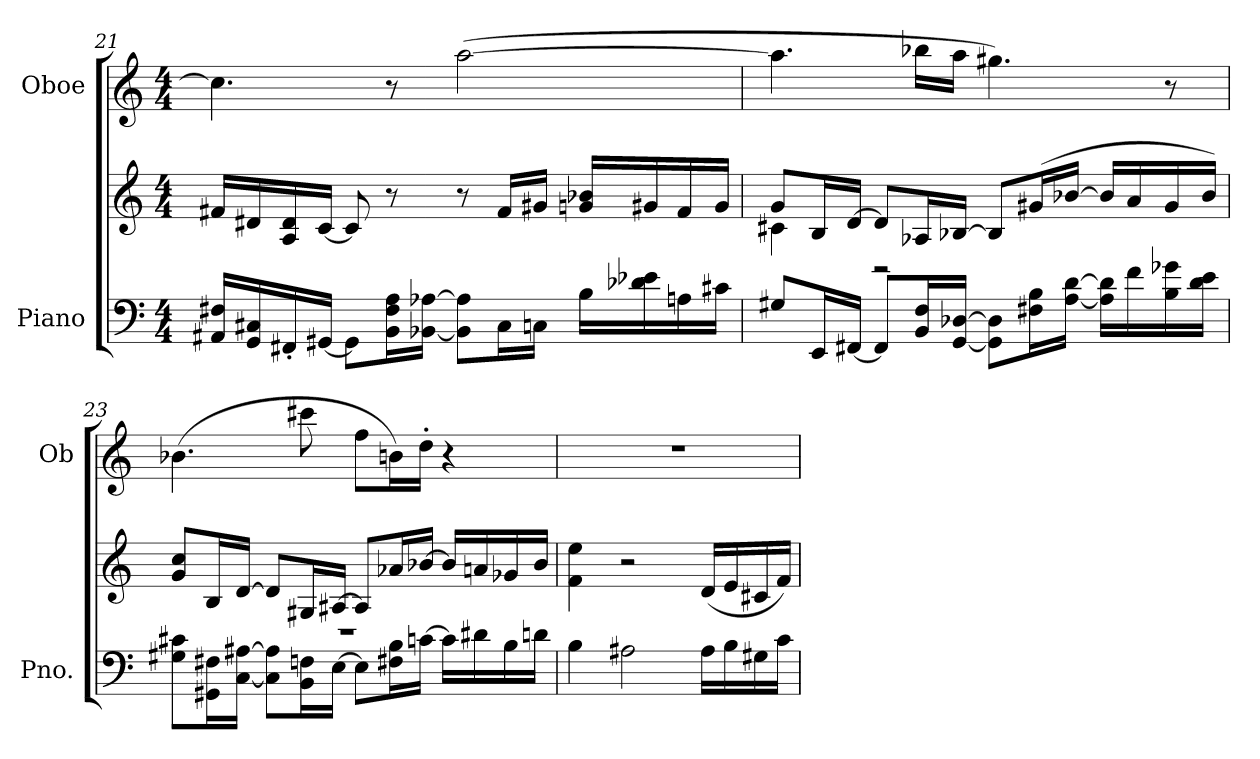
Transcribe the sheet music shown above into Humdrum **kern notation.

**kern	**kern	**kern
*part2	*part2	*part1
*staff3	*staff2	*staff1
*I"Piano	*	*I"Oboe
*I'Pno.	*	*I'Ob
!!LO:LB:g=z
*clefF4	*clefG2	*clefG2
*k[]	*k[]	*k[]
*M4/4	*M4/4	*M4/4
=21	=21	=21
16AA#X/ 16F#X/LL	16f#X/LL	4.cc\]
16GG/ 16C#X/	16d#X/	.
16FF#X'/	16A/ 16d#/	.
[16GG#X/JJ	[16c/JJ	.
8GG#\L]	8c/]	.
16BB\ 16F#\ 16A\L	8r	8r
[16BB-X\ [16A-X\JJ	.	.
8BB-\] 8A-\]L	8r	(>[2aa\
16C#\L	16f#/LL	.
16Cn\JJ	16g#X/JJ	.
16B\LL	16gn/ 16b-X/LL	.
16d-X\ 16e-X\	16g#X/	.
16An\	16f#/	.
16c#X\JJ	16g#/JJ	.
!!LO:PB:g=z
=22	=22	=22
*	*^	*
8G#X/L	8g/L	4c#X\	4.aa\]
16EE/L	16B/L	.	.
[16FF#X/JJ	[16d/JJ	.	.
8FF#/L]	8d/L]	2r	.
16BB/ 16F/L	16A-X/L	.	16bb-X\LL
[16GG/ [16D-X/JJ	[16B-X/JJ	.	16aa\JJ
8GG\] 8D-\]L	8B-/L]	.	4.gg#X\)
16F#X\ 16B\L	(>16g#X/L	.	.
[16A\ [16d\JJ	[16b-X/JJ	.	.
16A\] 16d\]LL	16b-/LL]	4ryy	.
16f\	16a/	.	.
16B\ 16g-X\	16g#/	.	8r
16d\ 16e\JJ	16b-/JJ)	.	.
=23	=23	=23	=23
8G#X\ 8c#X\L	8g/ 8cc/L	1r	(>4.b-X\
16GG#X\ 16F#X\L	16B/L	.	.
[16C\ [16A#X\JJ	[16d/JJ	.	.
8C\] 8A#\]L	8d/L]	.	.
16BB\ 16Fn\L	16G#X/L	.	8ccc#X\
[16E\JJ	[16A#X/JJ	.	.
8E\L]	8A#/L]	.	8ff\L
16F#X\ 16B\L	16a-X/L	.	16bn\L)
[16cn\JJ	[16b-X/JJ	.	16dd'\JJ
16c\LL]	16b-/LL]	.	4r
16d#X\	16an/	.	.
16B\	16g-X/	.	.
16dn\JJ	16b-/JJ	.	.
*	*v	*v	*
!!LO:LB:g=z
=24	=24	=24
4B\	4f\ 4ee\	1r
2A#X\	2r	.
16A#\LL	(<16d/LL	.
16B\	16e/	.
16G#X\	16c#X/	.
16c\JJ	16f/JJ)	.
=	=	=
*-	*-	*-
